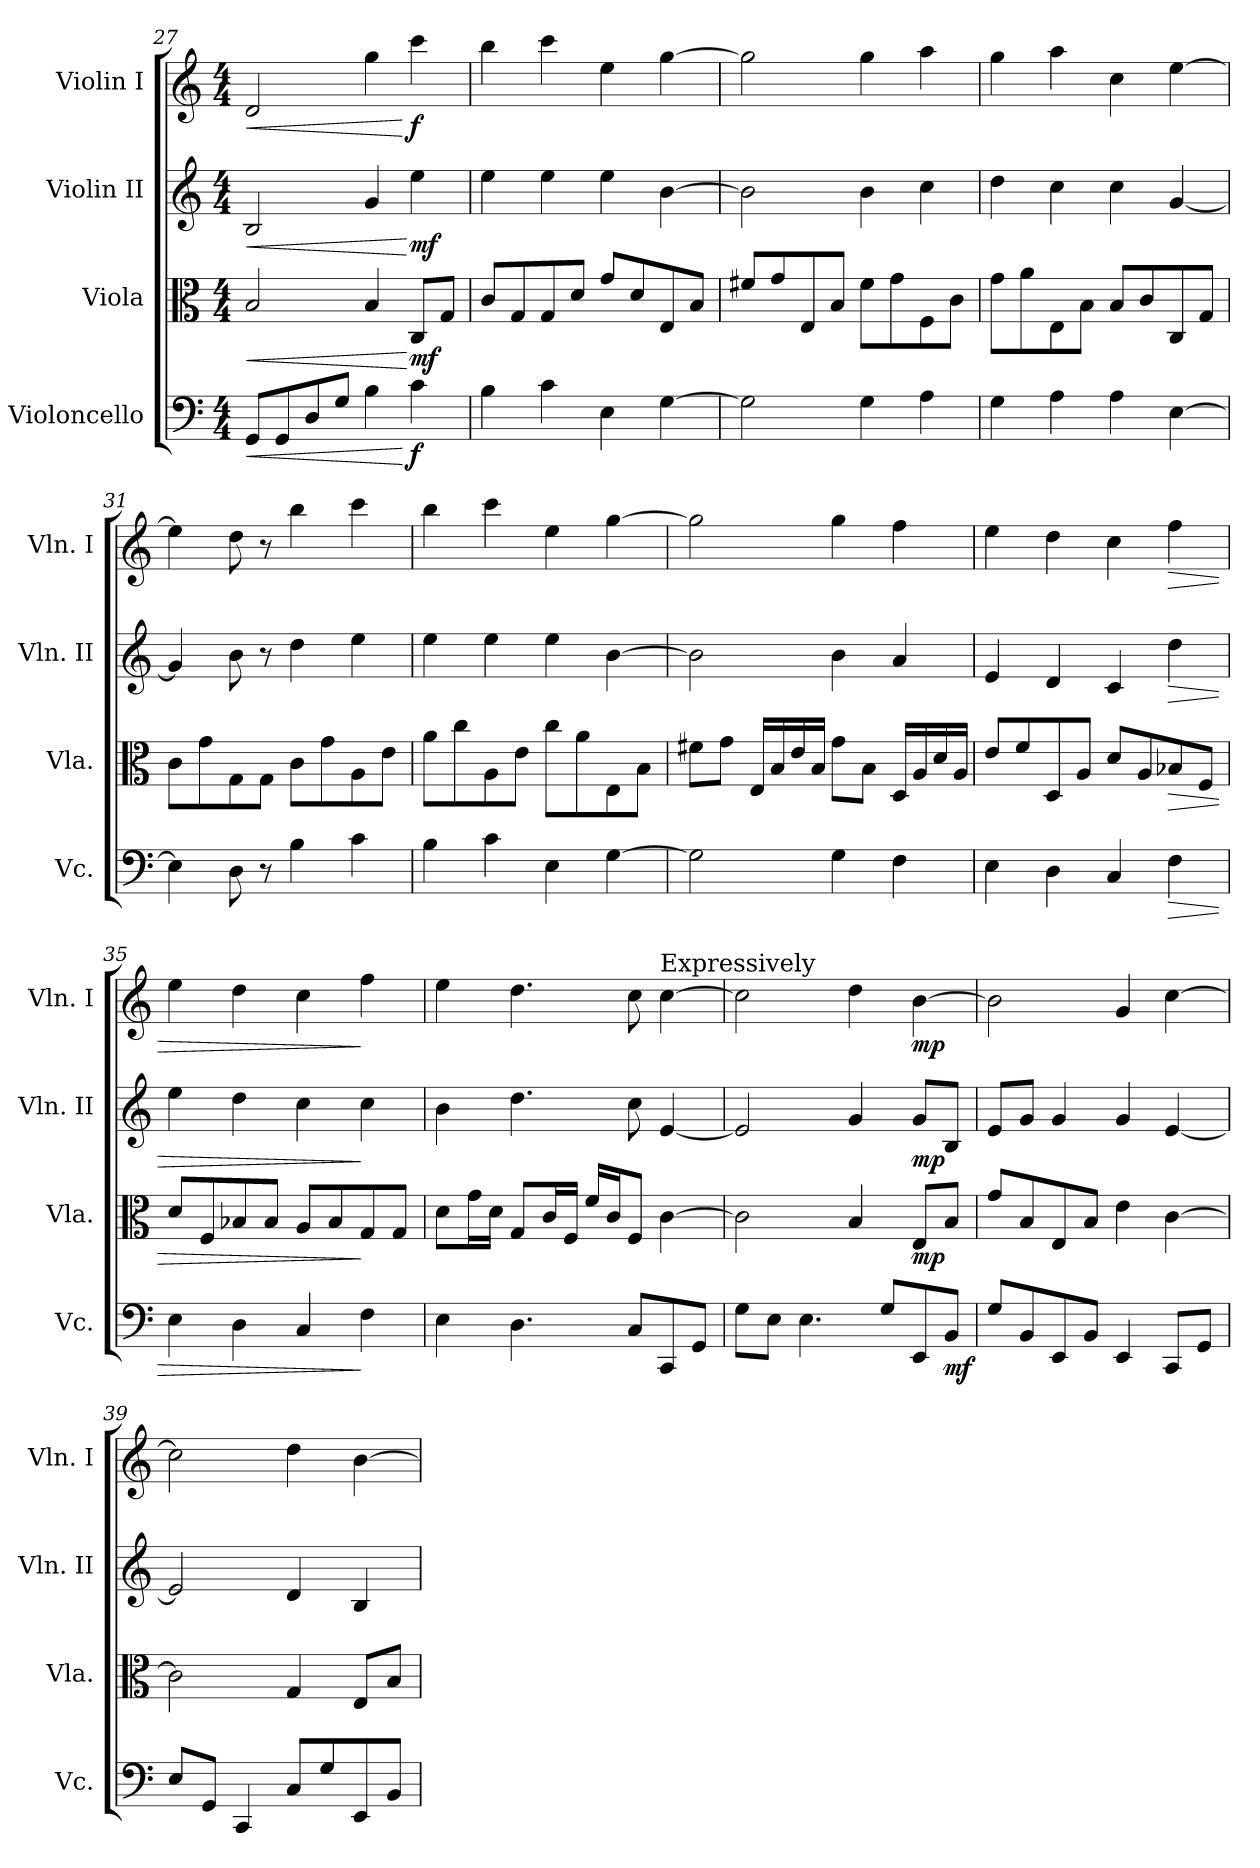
**kern	**dynam	**kern	**dynam	**kern	**dynam	**kern	**dynam
*part4	*part4	*part3	*part3	*part2	*part2	*part1	*part1
*staff4	*staff4	*staff3	*staff3	*staff2	*staff2	*staff1	*staff1
*I"Violoncello	*	*I"Viola	*	*I"Violin II	*	*I"Violin I	*
*I'Vc.	*	*I'Vla.	*	*I'Vln. II	*	*I'Vln. I	*
*clefF4	*	*clefC3	*	*clefG2	*	*clefG2	*
*k[]	*	*k[]	*	*k[]	*	*k[]	*
*M4/4	*	*M4/4	*	*M4/4	*	*M4/4	*
=27	=27	=27	=27	=27	=27	=27	=27
!	!LO:HP:b	!	!LO:HP:b	!	!LO:HP:b	!	!LO:HP:b
8GG/L	<	2B/	<	2B/	<	2d/	<
8GG/	.	.	.	.	.	.	.
8D/	.	.	.	.	.	.	.
8G/J	.	.	.	.	.	.	.
4B\	.	4B/	.	4g/	.	4gg\	.
!	!LO:DY:n=1:b	!	!LO:DY:n=1:b	!	!LO:DY:n=1:b	!	!LO:DY:n=1:b
4c\	[ f	8C/L	[ mf	4ee\	[ mf	4ccc\	[ f
.	.	8G/J	.	.	.	.	.
=28	=28	=28	=28	=28	=28	=28	=28
4B\	.	8c/L	.	4ee\	.	4bb\	.
.	.	8G/	.	.	.	.	.
4c\	.	8G/	.	4ee\	.	4ccc\	.
.	.	8d/J	.	.	.	.	.
4E\	.	8g/L	.	4ee\	.	4ee\	.
.	.	8d/	.	.	.	.	.
[4G\	.	8E/	.	[4b\	.	[4gg\	.
.	.	8B/J	.	.	.	.	.
!!LO:PB:g=z
=29	=29	=29	=29	=29	=29	=29	=29
2G\]	.	8f#X/L	.	2b\]	.	2gg\]	.
.	.	8g/	.	.	.	.	.
.	.	8E/	.	.	.	.	.
.	.	8B/J	.	.	.	.	.
4G\	.	8f#\L	.	4b\	.	4gg\	.
.	.	8g\	.	.	.	.	.
4A\	.	8F\	.	4cc\	.	4aa\	.
.	.	8c\J	.	.	.	.	.
=30	=30	=30	=30	=30	=30	=30	=30
4G\	.	8g\L	.	4dd\	.	4gg\	.
.	.	8a\	.	.	.	.	.
4A\	.	8E\	.	4cc\	.	4aa\	.
.	.	8B\J	.	.	.	.	.
4A\	.	8B/L	.	4cc\	.	4cc\	.
.	.	8c/	.	.	.	.	.
[4E\	.	8C/	.	[4g/	.	[4ee\	.
.	.	8G/J	.	.	.	.	.
=31	=31	=31	=31	=31	=31	=31	=31
4E\]	.	8c\L	.	4g/]	.	4ee\]	.
.	.	8g\	.	.	.	.	.
8D\	.	8G\	.	8b\	.	8dd\	.
8r	.	8G\J	.	8r	.	8r	.
4B\	.	8c\L	.	4dd\	.	4bb\	.
.	.	8g\	.	.	.	.	.
4c\	.	8A\	.	4ee\	.	4ccc\	.
.	.	8e\J	.	.	.	.	.
!!LO:LB:g=z
=32	=32	=32	=32	=32	=32	=32	=32
4B\	.	8a\L	.	4ee\	.	4bb\	.
.	.	8cc\	.	.	.	.	.
4c\	.	8A\	.	4ee\	.	4ccc\	.
.	.	8e\J	.	.	.	.	.
4E\	.	8cc\L	.	4ee\	.	4ee\	.
.	.	8a\	.	.	.	.	.
[4G\	.	8E\	.	[4b\	.	[4gg\	.
.	.	8B\J	.	.	.	.	.
=33	=33	=33	=33	=33	=33	=33	=33
2G\]	.	8f#X\L	.	2b\]	.	2gg\]	.
.	.	8g\J	.	.	.	.	.
.	.	16E/LL	.	.	.	.	.
.	.	16B/	.	.	.	.	.
.	.	16e/	.	.	.	.	.
.	.	16B/JJ	.	.	.	.	.
4G\	.	8g\L	.	4b\	.	4gg\	.
.	.	8B\J	.	.	.	.	.
4F\	.	16D/LL	.	4a/	.	4ff\	.
.	.	16A/	.	.	.	.	.
.	.	16d/	.	.	.	.	.
.	.	16A/JJ	.	.	.	.	.
=34	=34	=34	=34	=34	=34	=34	=34
4E\	.	8e/L	.	4e/	.	4ee\	.
.	.	8f/	.	.	.	.	.
4D\	.	8D/	.	4d/	.	4dd\	.
.	.	8A/J	.	.	.	.	.
4C/	.	8d/L	.	4c/	.	4cc\	.
.	.	8A/	.	.	.	.	.
!	!LO:HP:b	!	!LO:HP:b	!	!LO:HP:b	!	!LO:HP:b
4F\	>	8B-X/	>	4dd\	>	4ff\	>
.	.	8F/J	.	.	.	.	.
!!LO:LB:g=z
=35	=35	=35	=35	=35	=35	=35	=35
4E\	.	8d/L	.	4ee\	.	4ee\	.
.	.	8F/	.	.	.	.	.
4D\	.	8B-X/	.	4dd\	.	4dd\	.
.	.	8B-/J	.	.	.	.	.
4C/	.	8A/L	.	4cc\	.	4cc\	.
.	.	8B-/	.	.	.	.	.
4F\	]	8G/	]	4cc\	]	4ff\	]
.	.	8G/J	.	.	.	.	.
=36	=36	=36	=36	=36	=36	=36	=36
4E\	.	8d\L	.	4b\	.	4ee\	.
.	.	16g\L	.	.	.	.	.
.	.	16d\JJ	.	.	.	.	.
4.D\	.	8G/L	.	4.dd\	.	4.dd\	.
.	.	16c/L	.	.	.	.	.
.	.	16F/JJ	.	.	.	.	.
.	.	16f/LL	.	.	.	.	.
.	.	16c/J	.	.	.	.	.
8C/L	.	8F/J	.	8cc\	.	8cc\	.
!	!	!	!	!	!	!LO:TX:a:t=Expressively	!
8CC/	.	[4c\	.	[4e/	.	[4cc\	.
8GG/J	.	.	.	.	.	.	.
=37	=37	=37	=37	=37	=37	=37	=37
8G\L	.	2c\]	.	2e/]	.	2cc\]	.
8E\J	.	.	.	.	.	.	.
4.E\	.	.	.	.	.	.	.
.	.	4B/	.	4g/	.	4dd\	.
8G/L	.	.	.	.	.	.	.
!	!	!	!LO:DY:b	!	!LO:DY:b	!	!LO:DY:b
8EE/	.	8E/L	mp	8g/L	mp	[4b\	mp
!	!LO:DY:b	!	!	!	!	!	!
8BB/J	mf	8B/J	.	8B/J	.	.	.
!!LO:PB:g=z
=38	=38	=38	=38	=38	=38	=38	=38
8G/L	.	8g/L	.	8e/L	.	2b\]	.
8BB/	.	8B/	.	8g/J	.	.	.
8EE/	.	8E/	.	4g/	.	.	.
8BB/J	.	8B/J	.	.	.	.	.
4EE/	.	4e\	.	4g/	.	4g/	.
8CC/L	.	[4c\	.	[4e/	.	[4cc\	.
8GG/J	.	.	.	.	.	.	.
=39	=39	=39	=39	=39	=39	=39	=39
8E/L	.	2c\]	.	2e/]	.	2cc\]	.
8GG/J	.	.	.	.	.	.	.
4CC/	.	.	.	.	.	.	.
8C/L	.	4G/	.	4d/	.	4dd\	.
8G/	.	.	.	.	.	.	.
8EE/	.	8E/L	.	4B/	.	[4b\	.
8BB/J	.	8B/J	.	.	.	.	.
=	=	=	=	=	=	=	=
*-	*-	*-	*-	*-	*-	*-	*-
